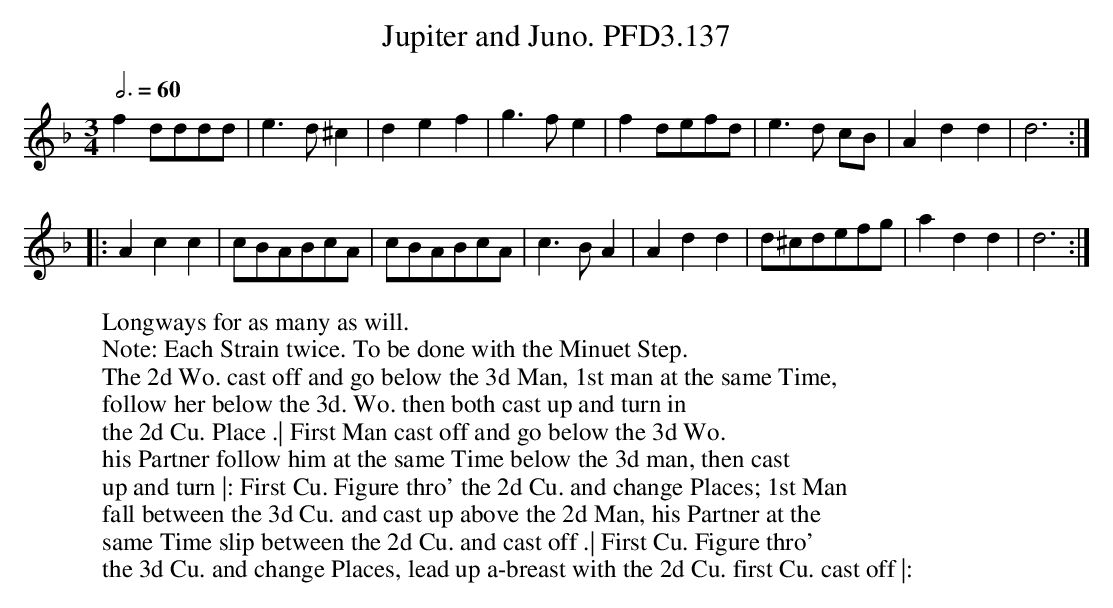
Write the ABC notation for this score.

X:1
T:Jupiter and Juno. PFD3.137
M:3/4
L:1/4
W:Longways for as many as will.
W:Note: Each Strain twice. To be done with the Minuet Step.
W:The 2d Wo. cast off and go below the 3d Man, 1st man at the same Time,
W:follow her below the 3d. Wo. then both cast up and turn in
W:the 2d Cu. Place .| First Man cast off and go below the 3d Wo.
W:his Partner follow him at the same Time below the 3d man, then cast
W:up and turn |: First Cu. Figure thro' the 2d Cu. and change Places; 1st Man
W:fall between the 3d Cu. and cast up above the 2d Man, his Partner at the
W:same Time slip between the 2d Cu. and cast off .| First Cu. Figure thro'
W:the 3d Cu. and change Places, lead up a-breast with the 2d Cu. first Cu. cast off |:
Q:3/4=60
K:Dm
f d/d/d/d/ | e>d^c | def | g>fe |f d/e/f/d/ | e>d c/B/ | Add | d3 :|
|: Acc | c/B/A/B/c/A/ | c/B/A/B/c/A/ | c>BA |Add | d/^c/d/e/f/g/ | add | d3 :|
